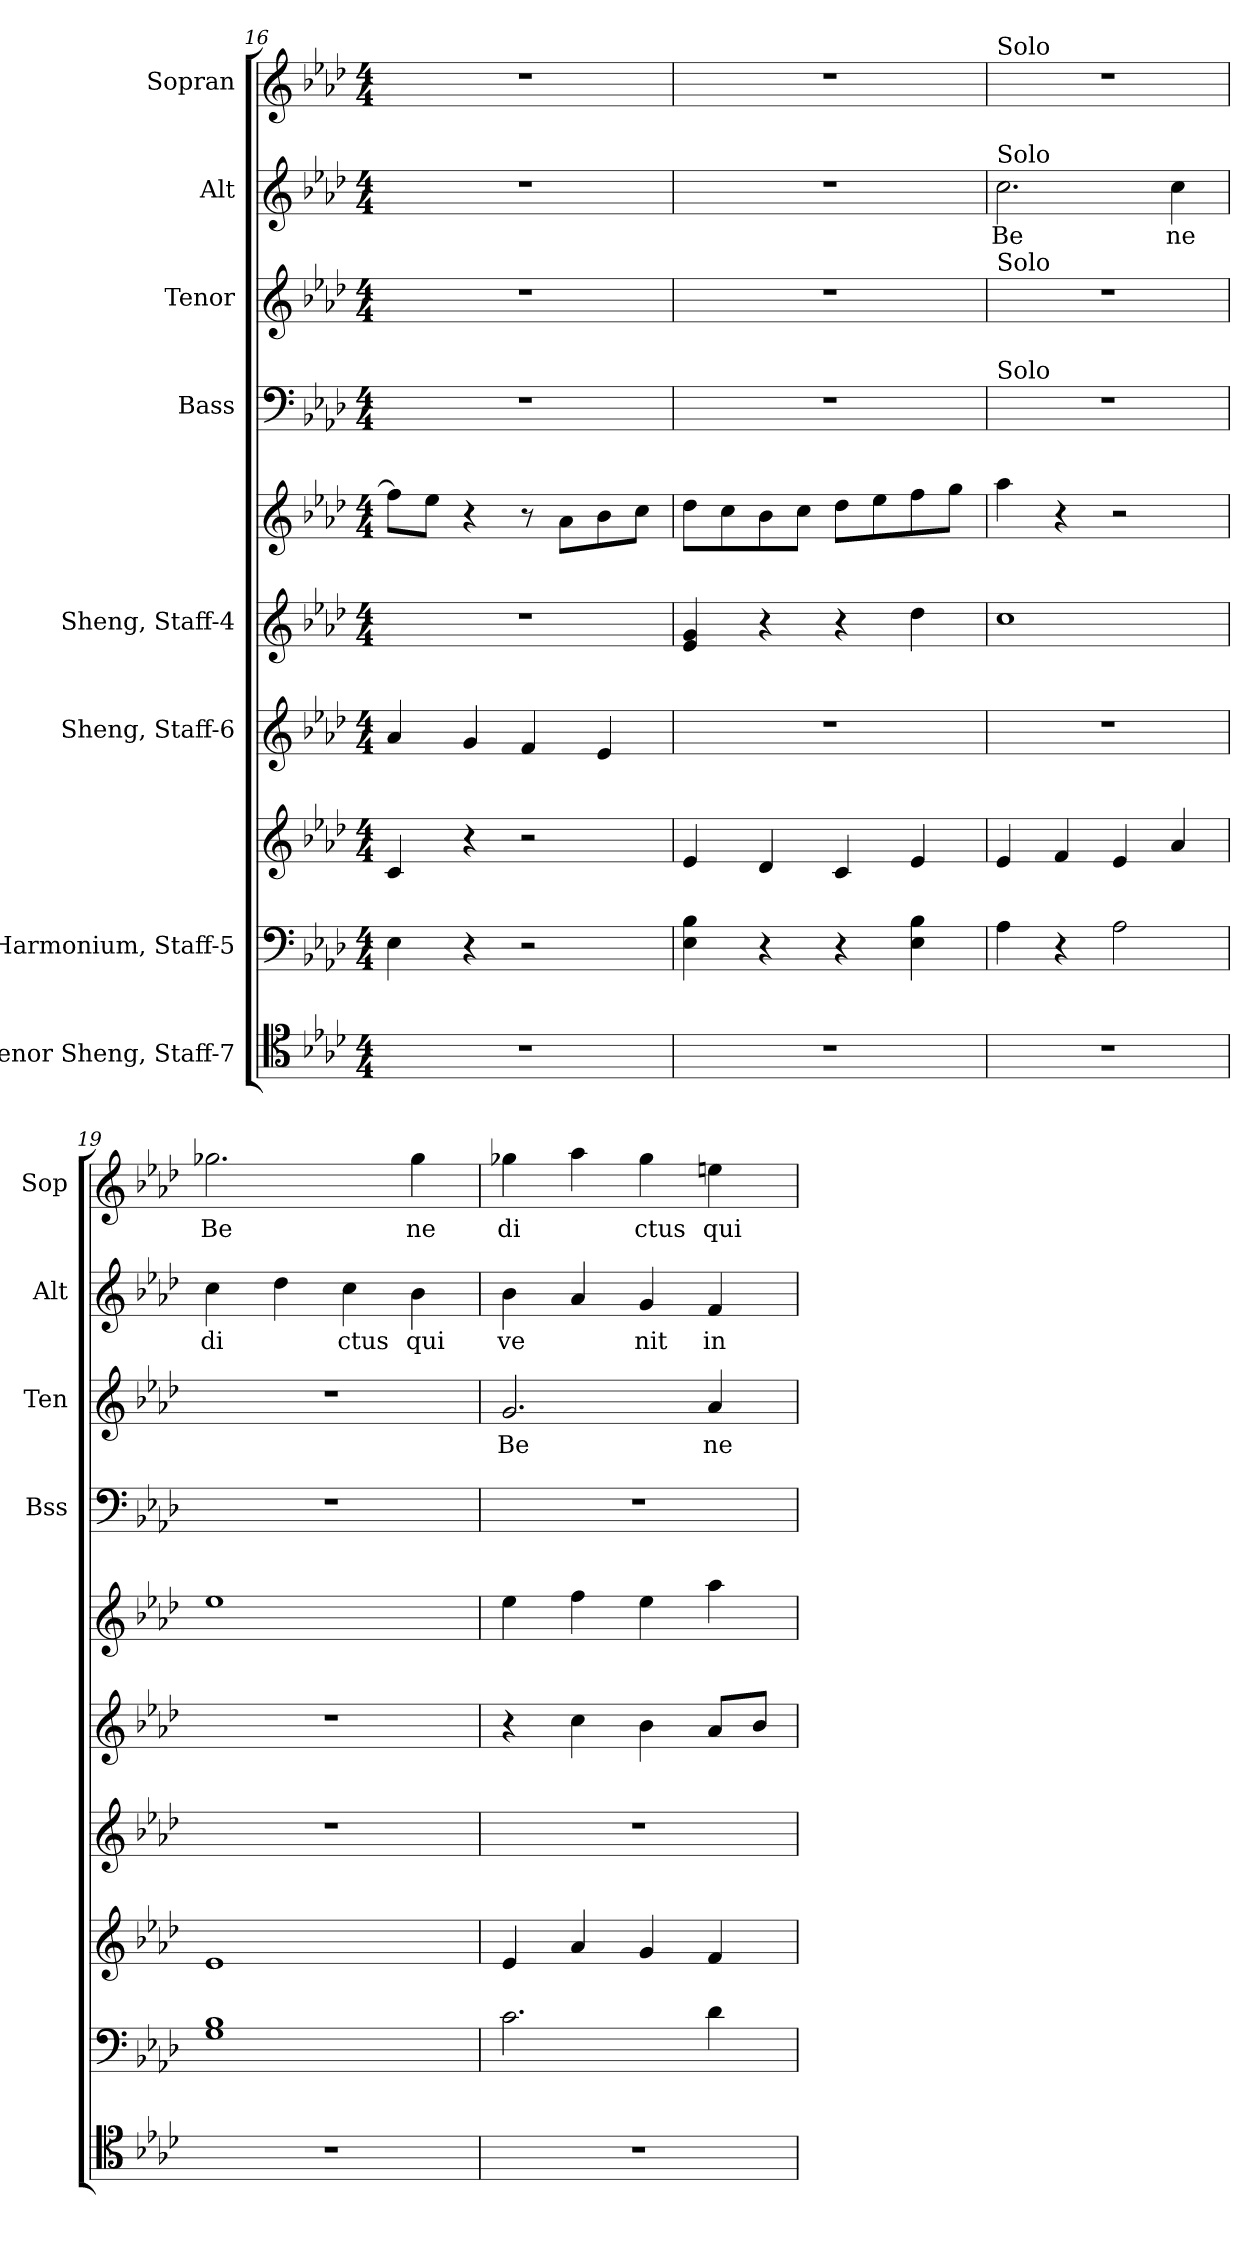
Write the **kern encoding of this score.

**kern	**kern	**kern	**kern	**kern	**kern	**kern	**kern	**text	**kern	**text	**kern	**text
*part8	*part7	*part7	*part6	*part5	*part5	*part4	*part3	*part3	*part2	*part2	*part1	*part1
*staff10	*staff9	*staff8	*staff7	*staff6	*staff5	*staff4	*staff3	*staff3	*staff2	*staff2	*staff1	*staff1
*I"Tenor Sheng, Staff-7	*I"Harmonium, Staff-5	*	*I"Sheng, Staff-6	*I"Sheng, Staff-4	*	*I"Bass	*I"Tenor	*	*I"Alt	*	*I"Sopran	*
*	*	*	*	*	*	*I'Bss	*I'Ten	*	*I'Alt	*	*I'Sop	*
*clefC4	*clefF4	*clefG2	*clefG2	*clefG2	*clefG2	*clefF4	*clefG2	*	*clefG2	*	*clefG2	*
*	*	*	*	*	*	*	*ITrd4c7	*	*	*	*ITrd2c3	*
*k[b-e-a-d-]	*k[b-e-a-d-]	*k[b-e-a-d-]	*k[b-e-a-d-]	*k[b-e-a-d-]	*k[b-e-a-d-]	*k[b-e-a-d-]	*k[b-e-a-d-g-]	*	*k[b-e-a-d-]	*	*k[b-]	*
*M4/4	*M4/4	*M4/4	*M4/4	*M4/4	*M4/4	*M4/4	*M4/4	*	*M4/4	*	*M4/4	*
=16	=16	=16	=16	=16	=16	=16	=16	=16	=16	=16	=16	=16
1r	4E-\	4c/	4a-/	1r	8ff\L]	1r	1r	.	1r	.	1r	.
.	.	.	.	.	8ee-\J	.	.	.	.	.	.	.
.	4r	4r	4g/	.	4r	.	.	.	.	.	.	.
.	2r	2r	4f/	.	8r	.	.	.	.	.	.	.
.	.	.	.	.	8a-\L	.	.	.	.	.	.	.
.	.	.	4e-/	.	8b-\	.	.	.	.	.	.	.
.	.	.	.	.	8cc\J	.	.	.	.	.	.	.
=17	=17	=17	=17	=17	=17	=17	=17	=17	=17	=17	=17	=17
1r	4E-\ 4B-\	4e-/	1r	4e-/ 4g/	8dd-\L	1r	1r	.	1r	.	1r	.
.	.	.	.	.	8cc\	.	.	.	.	.	.	.
.	4r	4d-/	.	4r	8b-\	.	.	.	.	.	.	.
.	.	.	.	.	8cc\J	.	.	.	.	.	.	.
.	4r	4c/	.	4r	8dd-\L	.	.	.	.	.	.	.
.	.	.	.	.	8ee-\	.	.	.	.	.	.	.
.	4E-\ 4B-\	4e-/	.	4dd-\	8ff\	.	.	.	.	.	.	.
.	.	.	.	.	8gg\J	.	.	.	.	.	.	.
=18	=18	=18	=18	=18	=18	=18	=18	=18	=18	=18	=18	=18
!	!	!	!	!	!	!	!	!	!	!	!LO:TX:a:t=Solo	!
!	!	!	!	!	!	!	!	!	!LO:TX:a:t=Solo	!	!	!
!	!	!	!	!	!	!	!LO:TX:a:t=Solo	!	!	!	!	!
!	!	!	!	!	!	!LO:TX:a:t=Solo	!	!	!	!	!	!
1r	4A-\	4e-/	1r	1cc	4aa-\	1r	1r	.	2.cc\	Be	1r	.
.	4r	4f/	.	.	4r	.	.	.	.	.	.	.
.	2A-\	4e-/	.	.	2r	.	.	.	.	.	.	.
.	.	4a-/	.	.	.	.	.	.	4cc\	ne	.	.
!!LO:PB:g=z
=19	=19	=19	=19	=19	=19	=19	=19	=19	=19	=19	=19	=19
1r	1G 1B-	1e-	1r	1r	1ee-	1r	1r	.	4cc\	di	2.ee-X\	Be
.	.	.	.	.	.	.	.	.	4dd-\	.	.	.
.	.	.	.	.	.	.	.	.	4cc\	ctus	.	.
.	.	.	.	.	.	.	.	.	4b-\	qui	4ee-\	ne
=20	=20	=20	=20	=20	=20	=20	=20	=20	=20	=20	=20	=20
1r	2.c\	4e-/	1r	4r	4ee-\	1r	2.c/	Be	4b-\	ve	4ee-X\	di
.	.	4a-/	.	4cc\	4ff\	.	.	.	4a-/	.	4ff\	.
.	.	4g/	.	4b-\	4ee-\	.	.	.	4g/	nit	4ee-\	ctus
.	4d-\	4f/	.	8a-/L	4aa-\	.	4d-/	ne	4f/	in	4cc#X\	qui
.	.	.	.	8b-/J	.	.	.	.	.	.	.	.
=	=	=	=	=	=	=	=	=	=	=	=	=
*-	*-	*-	*-	*-	*-	*-	*-	*-	*-	*-	*-	*-
